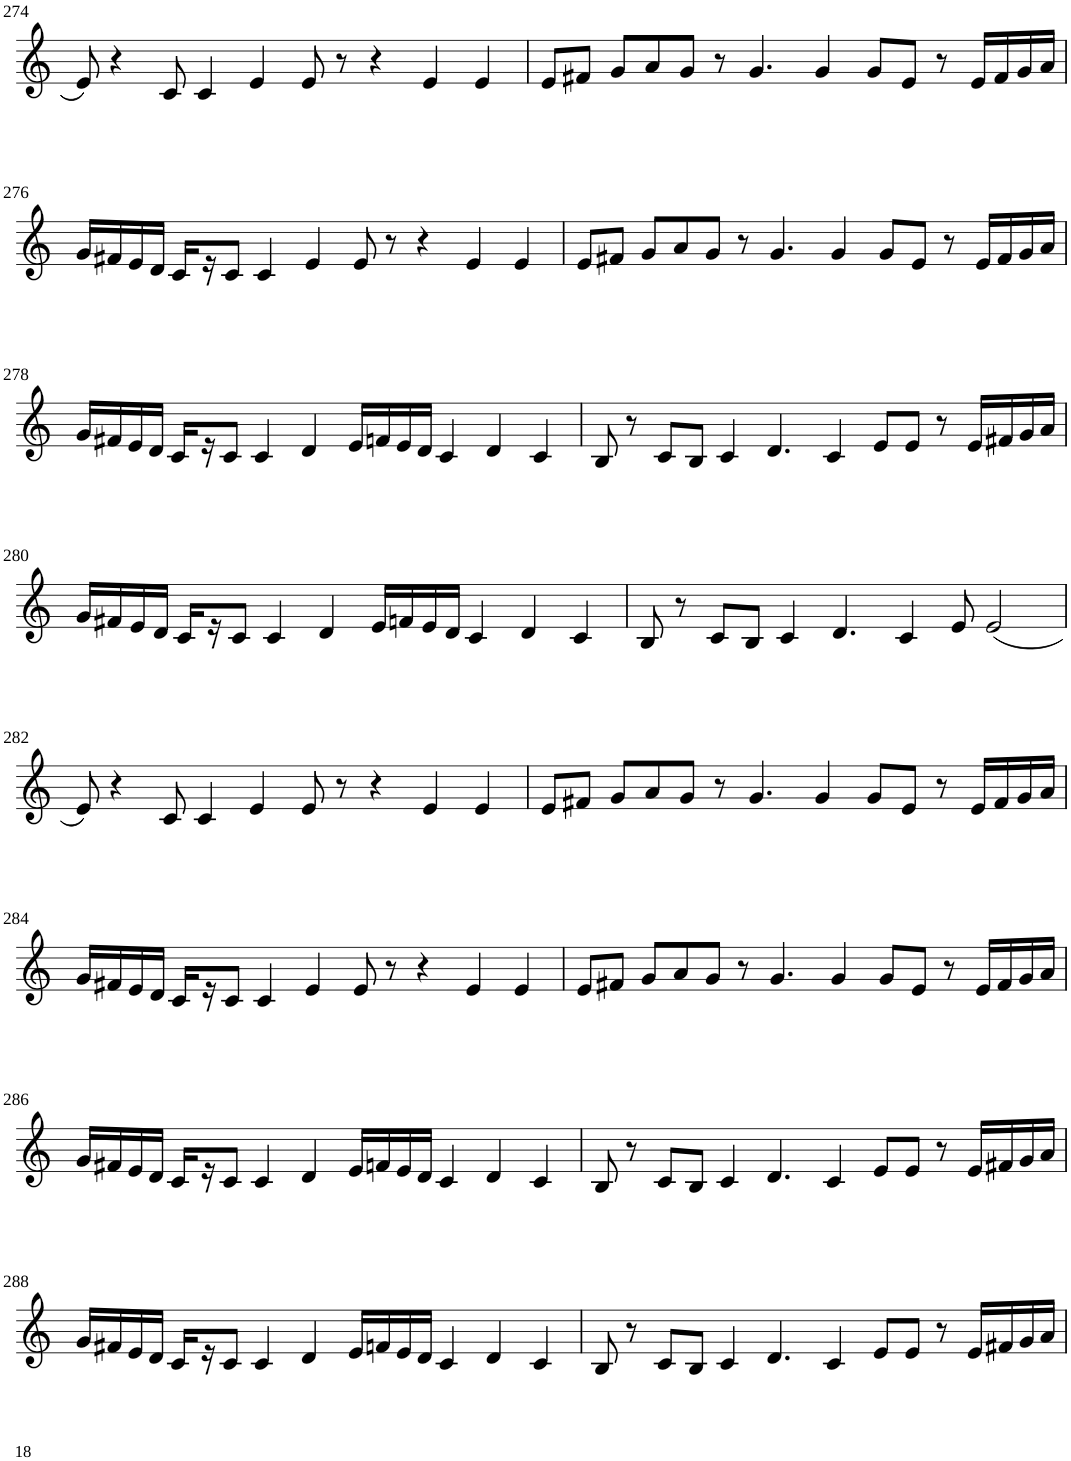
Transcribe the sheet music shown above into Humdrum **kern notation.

**kern
*part1
*staff1
*I"Violin
!!LO:PB:g=z
*clefG2
*k[]
*M8/4
=274
8e/
4r
8c/
4c/
4e/
8e/
8r
4r
4e/
4e/
=275
8e/L
8f#X/J
8g/L
8a/
8g/J
8r
4.g/
4g/
8g/L
8e/J
8r
16e/LL
16f#/
16g/
16a/JJ
!!LO:LB:g=z
=276
16g/LL
16f#X/
16e/
16d/JJ
16c/LL
16r
8c/J
4c/
4e/
8e/
8r
4r
4e/
4e/
=277
8e/L
8f#X/J
8g/L
8a/
8g/J
8r
4.g/
4g/
8g/L
8e/J
8r
16e/LL
16f#/
16g/
16a/JJ
!!LO:LB:g=z
=278
16g/LL
16f#X/
16e/
16d/JJ
16c/LL
16r
8c/J
4c/
4d/
16e/LL
16fn/
16e/
16d/JJ
4c/
4d/
4c/
=279
8B/
8r
8c/L
8B/J
4c/
4.d/
4c/
8e/L
8e/J
8r
16e/LL
16f#X/
16g/
16a/JJ
!!LO:LB:g=z
=280
16g/LL
16f#X/
16e/
16d/JJ
16c/LL
16r
8c/J
4c/
4d/
16e/LL
16fn/
16e/
16d/JJ
4c/
4d/
4c/
=281
8B/
8r
8c/L
8B/J
4c/
4.d/
4c/
8e/
(2e/
!!LO:LB:g=z
=282
8e/)
4r
8c/
4c/
4e/
8e/
8r
4r
4e/
4e/
=283
8e/L
8f#X/J
8g/L
8a/
8g/J
8r
4.g/
4g/
8g/L
8e/J
8r
16e/LL
16f#/
16g/
16a/JJ
!!LO:LB:g=z
=284
16g/LL
16f#X/
16e/
16d/JJ
16c/LL
16r
8c/J
4c/
4e/
8e/
8r
4r
4e/
4e/
=285
8e/L
8f#X/J
8g/L
8a/
8g/J
8r
4.g/
4g/
8g/L
8e/J
8r
16e/LL
16f#/
16g/
16a/JJ
!!LO:LB:g=z
=286
16g/LL
16f#X/
16e/
16d/JJ
16c/LL
16r
8c/J
4c/
4d/
16e/LL
16fn/
16e/
16d/JJ
4c/
4d/
4c/
=287
8B/
8r
8c/L
8B/J
4c/
4.d/
4c/
8e/L
8e/J
8r
16e/LL
16f#X/
16g/
16a/JJ
!!LO:LB:g=z
=288
16g/LL
16f#X/
16e/
16d/JJ
16c/LL
16r
8c/J
4c/
4d/
16e/LL
16fn/
16e/
16d/JJ
4c/
4d/
4c/
=289
8B/
8r
8c/L
8B/J
4c/
4.d/
4c/
8e/L
8e/J
8r
16e/LL
16f#X/
16g/
16a/JJ
=
*-
